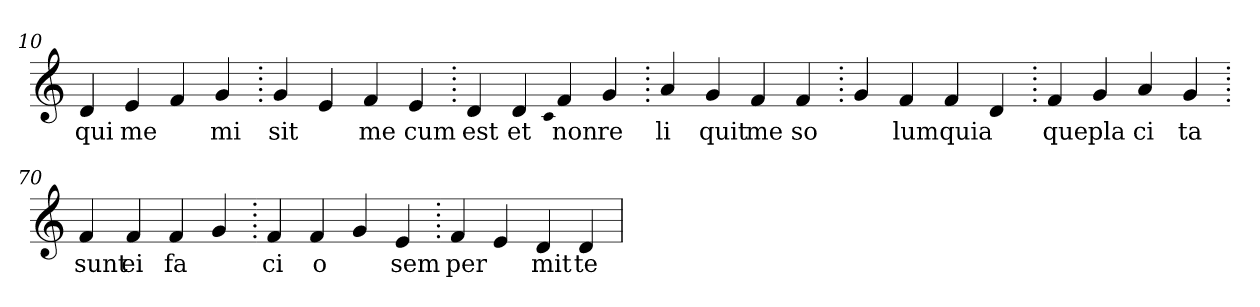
**kern	**text
*part1	*part1
*staff1	*staff1
*clefG2	*
=10.	=10.
4d	qui
4e	me
4f	.
4g	mi
=20.	=20.
4g	sit
4e	.
4f	me
4e	cum
=30.	=30.
4d	est
4d	et
qqc	.
4f	non
4g	re
=40.	=40.
4a	li
4g	quit
4f	me
4f	so
=50.	=50.
4g	.
4f	lum
4f	quia
4d	.
=60.	=60.
4f	que
4g	pla
4a	ci
4g	ta
=70.	=70.
4f	sunt
4f	ei
4f	fa
4g	.
=80.	=80.
4f	ci
4f	o
4g	.
4e	sem
=90.	=90.
4f	per
4e	.
4d	mit
4d	te
=	=
*-	*-
